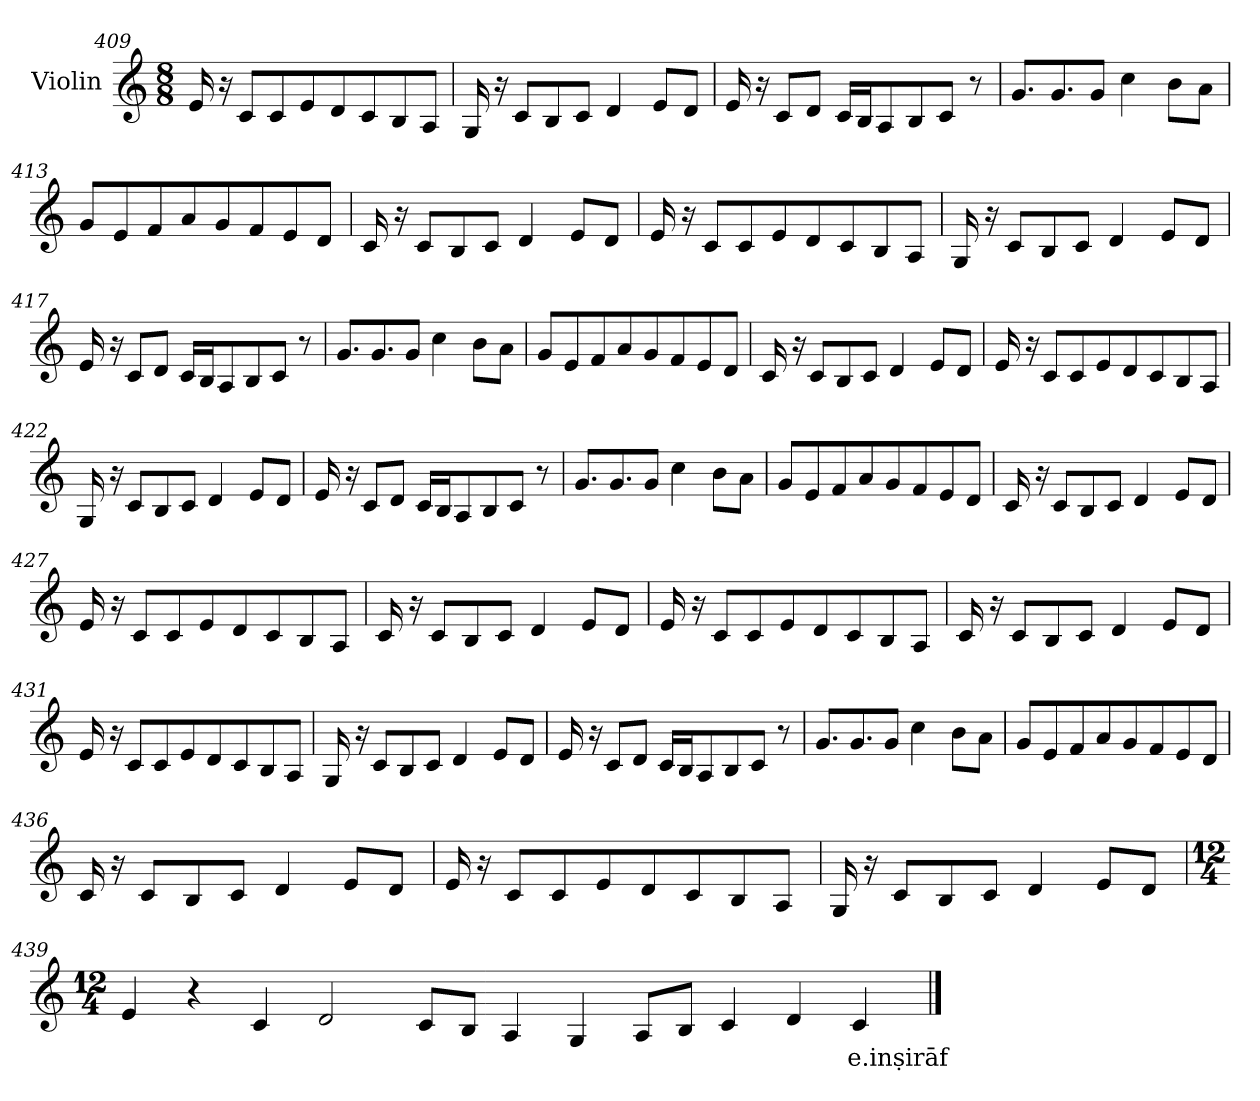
**kern	**text
*part1	*part1
*staff1	*staff1
*I"Violin	*
*clefG2	*
*k[]	*
*M8/8	*
=409	=409
16e/	.
16r	.
8c/L	.
8c/	.
8e/	.
8d/	.
8c/	.
8B/	.
8A/J	.
=410	=410
16G/	.
16r	.
8c/L	.
8B/	.
8c/J	.
4d/	.
8e/L	.
8d/J	.
!!LO:LB:g=z
=411	=411
16e/	.
16r	.
8c/L	.
8d/J	.
16c/LL	.
16B/J	.
8A/	.
8B/	.
8c/J	.
8r	.
=412	=412
8.g/L	.
8.g/	.
8g/J	.
4cc\	.
8b\L	.
8a\J	.
=413	=413
8g/L	.
8e/	.
8f/	.
8a/	.
8g/	.
8f/	.
8e/	.
8d/J	.
=414	=414
16c/	.
16r	.
8c/L	.
8B/	.
8c/J	.
4d/	.
8e/L	.
8d/J	.
!!LO:LB:g=z
=415	=415
16e/	.
16r	.
8c/L	.
8c/	.
8e/	.
8d/	.
8c/	.
8B/	.
8A/J	.
=416	=416
16G/	.
16r	.
8c/L	.
8B/	.
8c/J	.
4d/	.
8e/L	.
8d/J	.
=417	=417
16e/	.
16r	.
8c/L	.
8d/J	.
16c/LL	.
16B/J	.
8A/	.
8B/	.
8c/J	.
8r	.
!!LO:PB:g=z
=418	=418
8.g/L	.
8.g/	.
8g/J	.
4cc\	.
8b\L	.
8a\J	.
=419	=419
8g/L	.
8e/	.
8f/	.
8a/	.
8g/	.
8f/	.
8e/	.
8d/J	.
=420	=420
16c/	.
16r	.
8c/L	.
8B/	.
8c/J	.
4d/	.
8e/L	.
8d/J	.
=421	=421
16e/	.
16r	.
8c/L	.
8c/	.
8e/	.
8d/	.
8c/	.
8B/	.
8A/J	.
!!LO:LB:g=z
=422	=422
16G/	.
16r	.
8c/L	.
8B/	.
8c/J	.
4d/	.
8e/L	.
8d/J	.
=423	=423
16e/	.
16r	.
8c/L	.
8d/J	.
16c/LL	.
16B/J	.
8A/	.
8B/	.
8c/J	.
8r	.
=424	=424
8.g/L	.
8.g/	.
8g/J	.
4cc\	.
8b\L	.
8a\J	.
=425	=425
8g/L	.
8e/	.
8f/	.
8a/	.
8g/	.
8f/	.
8e/	.
8d/J	.
!!LO:LB:g=z
=426	=426
16c/	.
16r	.
8c/L	.
8B/	.
8c/J	.
4d/	.
8e/L	.
8d/J	.
=427	=427
16e/	.
16r	.
8c/L	.
8c/	.
8e/	.
8d/	.
8c/	.
8B/	.
8A/J	.
=428	=428
16c/	.
16r	.
8c/L	.
8B/	.
8c/J	.
4d/	.
8e/L	.
8d/J	.
!!LO:LB:g=z
=429	=429
16e/	.
16r	.
8c/L	.
8c/	.
8e/	.
8d/	.
8c/	.
8B/	.
8A/J	.
=430	=430
16c/	.
16r	.
8c/L	.
8B/	.
8c/J	.
4d/	.
8e/L	.
8d/J	.
=431	=431
16e/	.
16r	.
8c/L	.
8c/	.
8e/	.
8d/	.
8c/	.
8B/	.
8A/J	.
!!LO:LB:g=z
=432	=432
16G/	.
16r	.
8c/L	.
8B/	.
8c/J	.
4d/	.
8e/L	.
8d/J	.
=433	=433
16e/	.
16r	.
8c/L	.
8d/J	.
16c/LL	.
16B/J	.
8A/	.
8B/	.
8c/J	.
8r	.
=434	=434
8.g/L	.
8.g/	.
8g/J	.
4cc\	.
8b\L	.
8a\J	.
=435	=435
8g/L	.
8e/	.
8f/	.
8a/	.
8g/	.
8f/	.
8e/	.
8d/J	.
!!LO:LB:g=z
=436	=436
16c/	.
16r	.
8c/L	.
8B/	.
8c/J	.
4d/	.
8e/L	.
8d/J	.
=437	=437
16e/	.
16r	.
8c/L	.
8c/	.
8e/	.
8d/	.
8c/	.
8B/	.
8A/J	.
=438	=438
16G/	.
16r	.
8c/L	.
8B/	.
8c/J	.
4d/	.
8e/L	.
8d/J	.
!!LO:LB:g=z
=439	=439
*M12/4	*
4e/	.
4r	.
4c/	.
2d/	.
8c/L	.
8B/J	.
4A/	.
4G/	.
8A/L	.
8B/J	.
4c/	.
4d/	.
!	!LO:LY:b
4c/	e.inṣirāf
==	==
*-	*-
